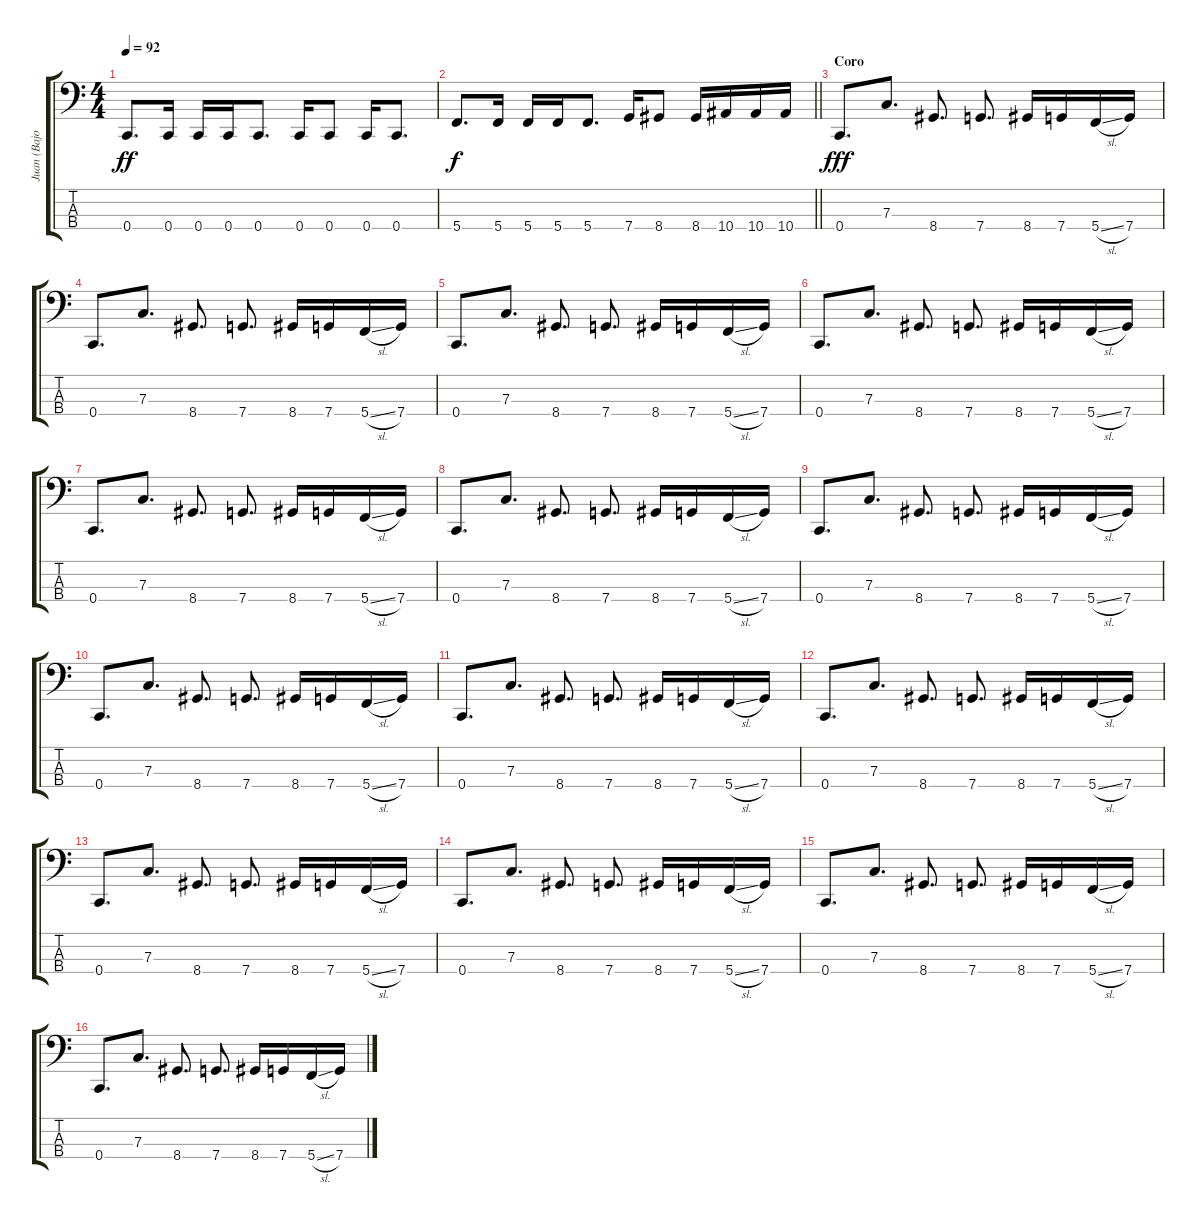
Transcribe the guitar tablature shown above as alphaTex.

\track ("Juan (Bajo)" "Juan (Bajo") {instrument electricbassfinger}
\staff {score tabs}
\tuning (Eb2 Bb1 F1 C1) {hide}
\ts (4 4)
\tempo 92
\clef f4
\ks c
0.4.8{d dy ff} 0.4.16 0.4.16 0.4.16 0.4.8{d} 0.4.16 0.4.8 0.4.16 0.4.8{d} |
\barLineRight lightlight
5.4.8{d dy f} 5.4.16 5.4.16 5.4.16 5.4.8{d} 7.4.16 8.4.8 8.4.16 10.4.16 10.4.16 10.4.16 |
\section ("" "Coro")
0.4.8{d dy fff} 7.3.8{d} 8.4.8{d} 7.4.8{d} 8.4.16 7.4.16 5.4{sl}.16 7.4.16 |
0.4.8{d} 7.3.8{d} 8.4.8{d} 7.4.8{d} 8.4.16 7.4.16 5.4{sl}.16 7.4.16 |
0.4.8{d} 7.3.8{d} 8.4.8{d} 7.4.8{d} 8.4.16 7.4.16 5.4{sl}.16 7.4.16 |
0.4.8{d} 7.3.8{d} 8.4.8{d} 7.4.8{d} 8.4.16 7.4.16 5.4{sl}.16 7.4.16 |
0.4.8{d} 7.3.8{d} 8.4.8{d} 7.4.8{d} 8.4.16 7.4.16 5.4{sl}.16 7.4.16 |
0.4.8{d} 7.3.8{d} 8.4.8{d} 7.4.8{d} 8.4.16 7.4.16 5.4{sl}.16 7.4.16 |
0.4.8{d} 7.3.8{d} 8.4.8{d} 7.4.8{d} 8.4.16 7.4.16 5.4{sl}.16 7.4.16 |
0.4.8{d} 7.3.8{d} 8.4.8{d} 7.4.8{d} 8.4.16 7.4.16 5.4{sl}.16 7.4.16 |
0.4.8{d} 7.3.8{d} 8.4.8{d} 7.4.8{d} 8.4.16 7.4.16 5.4{sl}.16 7.4.16 |
0.4.8{d} 7.3.8{d} 8.4.8{d} 7.4.8{d} 8.4.16 7.4.16 5.4{sl}.16 7.4.16 |
0.4.8{d} 7.3.8{d} 8.4.8{d} 7.4.8{d} 8.4.16 7.4.16 5.4{sl}.16 7.4.16 |
0.4.8{d} 7.3.8{d} 8.4.8{d} 7.4.8{d} 8.4.16 7.4.16 5.4{sl}.16 7.4.16 |
0.4.8{d} 7.3.8{d} 8.4.8{d} 7.4.8{d} 8.4.16 7.4.16 5.4{sl}.16 7.4.16 |
0.4.8{d} 7.3.8{d} 8.4.8{d} 7.4.8{d} 8.4.16 7.4.16 5.4{sl}.16 7.4.16
